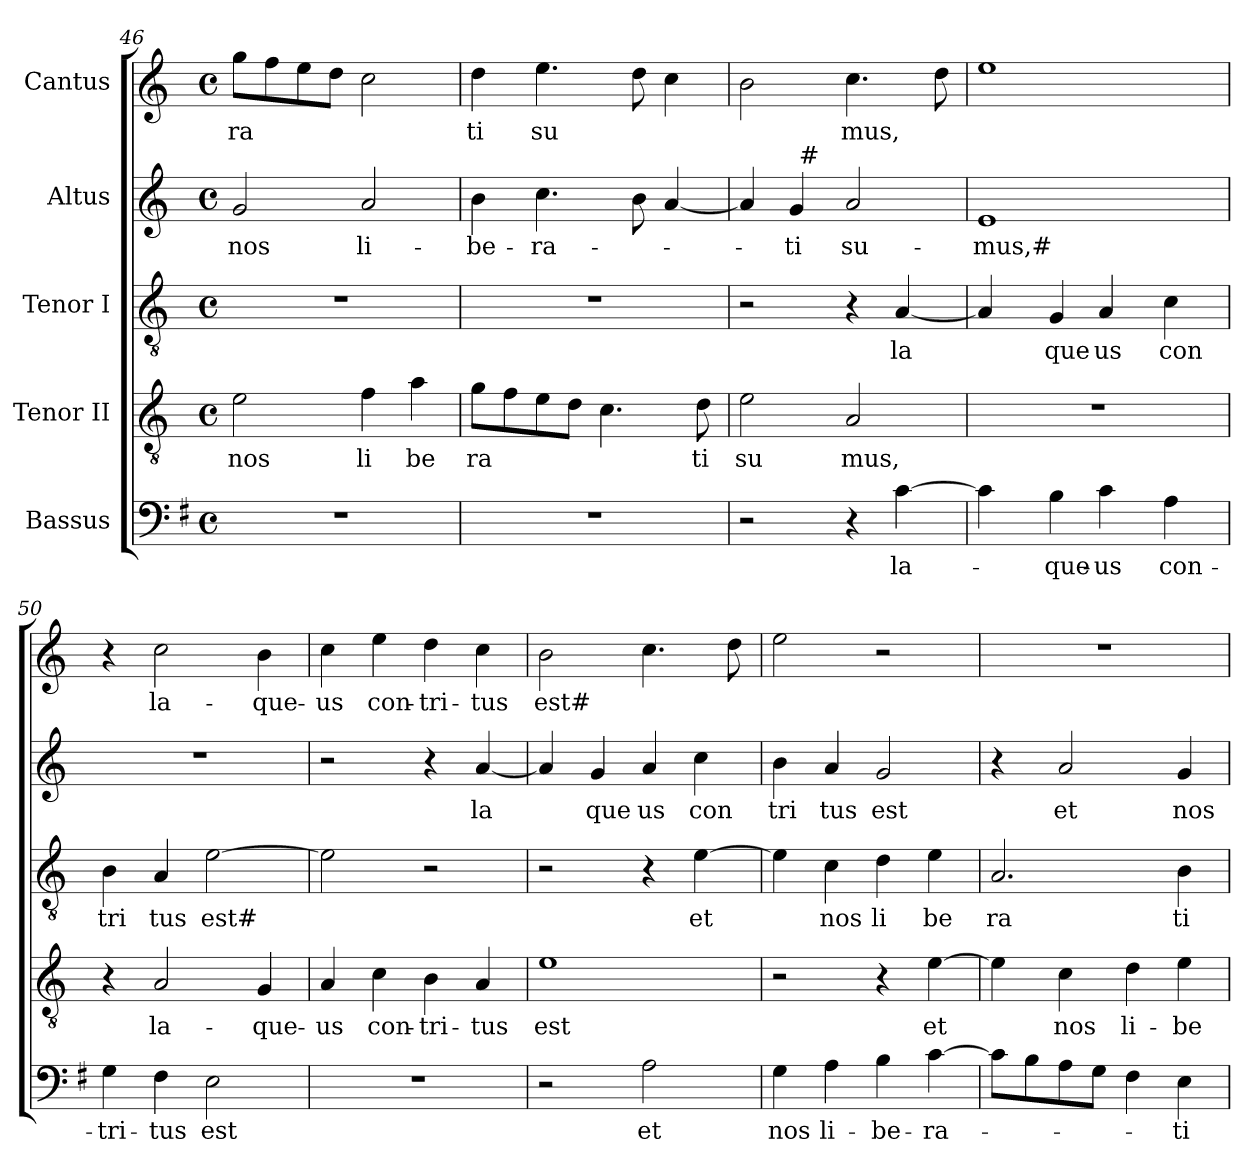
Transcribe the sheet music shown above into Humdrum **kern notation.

**kern	**text	**kern	**text	**kern	**text	**kern	**text	**kern	**text
*part5	*part5	*part4	*part4	*part3	*part3	*part2	*part2	*part1	*part1
*staff5	*staff5	*staff4	*staff4	*staff3	*staff3	*staff2	*staff2	*staff1	*staff1
*I"Bassus	*	*I"Tenor II	*	*I"Tenor I	*	*I"Altus	*	*I"Cantus	*
*clefF4	*	*clefGv2	*	*clefGv2	*	*clefG2	*	*clefG2	*
*ITrd-3c-5	*	*	*	*	*	*	*	*	*
*k[]	*	*	*	*	*	*k[]	*	*	*
*C:	*	*	*	*	*	*C:	*	*	*
*M4/4	*	*M4/4	*	*M4/4	*	*M4/4	*	*M4/4	*
*met(c)	*	*met(c)	*	*met(c)	*	*met(c)	*	*met(c)	*
=46	=46	=46	=46	=46	=46	=46	=46	=46	=46
!	!	!	!LO:LY:b:cj	!	!	!	!LO:LY:b:cj	!	!LO:LY:b:cj
1r	.	2e\	nos	1r	.	2g/	nos	8gg\L	ra
.	.	.	.	.	.	.	.	8ff\	.
.	.	.	.	.	.	.	.	8ee\	.
.	.	.	.	.	.	.	.	8dd\J	.
!	!	!	!LO:LY:b:cj	!	!	!	!LO:LY:b:cj	!	!
.	.	4f\	li	.	.	2a/	li-	2cc\	.
!	!	!	!LO:LY:b:cj	!	!	!	!	!	!
.	.	4a\	be	.	.	.	.	.	.
=47	=47	=47	=47	=47	=47	=47	=47	=47	=47
!	!	!	!LO:LY:b:cj	!	!	!	!LO:LY:b:cj	!	!LO:LY:b:cj
1r	.	8g\L	ra	1r	.	4b\	-be-	4dd\	ti
.	.	8f\	.	.	.	.	.	.	.
!	!	!	!	!	!	!	!LO:LY:b:cj	!	!LO:LY:b:cj
.	.	8e\	.	.	.	4.cc\	-ra-	4.ee\	su
.	.	8d\J	.	.	.	.	.	.	.
.	.	4.c\	.	.	.	.	.	.	.
.	.	.	.	.	.	8b\	.	8dd\	.
.	.	.	.	.	.	[<4a/	.	4cc\	.
!	!	!	!LO:LY:b:cj	!	!	!	!	!	!
.	.	8d\	ti	.	.	.	.	.	.
=48	=48	=48	=48	=48	=48	=48	=48	=48	=48
!	!	!	!LO:LY:b:cj	!	!	!	!	!	!
*	*	*	*	*	*	*^	*	*	*
2r	.	2e\	su	2r	.	4a/]	4ryy	.	2b\	.
!	!	!	!	!	!	!	!	!LO:LY:b:cj	!	!
.	.	.	.	.	.	4g/	64ryy	-ti	.	.
!	!	!	!	!	!	!	!LO:TX:a:t=#	!	!	!
.	.	.	.	.	.	.	2ryy	.	.	.
!	!	!	!LO:LY:b:cj	!	!	!	!	!LO:LY:b:cj	!	!LO:LY:b
4r	.	2A/	mus,	4r	.	2a/	.	su-	4.cc\	mus,
!	!LO:LY:b:cj	!	!	!	!LO:LY:b:cj	!	!	!	!	!
[>4f\	la-	.	.	[>4A/	la	.	.	.	.	.
.	.	.	.	.	.	.	8...ryy	.	.	.
.	.	.	.	.	.	.	.	.	8dd\	.
!!LO:LB:g=z
=49	=49	=49	=49	=49	=49	=49	=49	=49	=49	=49
!	!	!	!	!	!	!	!	!LO:LY:b:cj	!	!
*	*	*	*	*	*	*v	*v	*	*^	*
4f\]	.	1r	.	4A/]	.	1e	-mus,#	1ee	8ryy	.
.	.	.	.	.	.	.	.	.	64ryy	.
.	.	.	.	.	.	.	.	.	2ryy	.
!	!LO:LY:b:cj	!	!	!	!LO:LY:b:cj	!	!	!	!	!
4e\	-que-	.	.	4G/	que	.	.	.	.	.
!	!LO:LY:b:cj	!	!	!	!LO:LY:b:cj	!	!	!	!	!
4f\	-us	.	.	4A/	us	.	.	.	.	.
.	.	.	.	.	.	.	.	.	4ryy	.
!	!LO:LY:b:cj	!	!	!	!LO:LY:b:cj	!	!	!	!	!
4d\	con-	.	.	4c\	con	.	.	.	.	.
.	.	.	.	.	.	.	.	.	16..ryy	.
=50	=50	=50	=50	=50	=50	=50	=50	=50	=50	=50
!	!LO:LY:b:cj	!	!	!	!LO:LY:b:cj	!	!	!	!	!
*	*	*	*	*	*	*	*	*v	*v	*
4c\	-tri-	4r	.	4B\	tri	1r	.	4r	.
!	!LO:LY:b:cj	!	!LO:LY:b:cj	!	!LO:LY:b:cj	!	!	!	!LO:LY:b:cj
4B\	-tus	2A/	la-	4A/	tus	.	.	2cc\	la-
!	!LO:LY:b:cj	!	!	!	!LO:LY:b	!	!	!	!
2A\	est	.	.	[>2e\	est#	.	.	.	.
!	!	!	!LO:LY:b:cj	!	!	!	!	!	!LO:LY:b:cj
.	.	4G/	-que-	.	.	.	.	4b\	-que-
=51	=51	=51	=51	=51	=51	=51	=51	=51	=51
!	!	!	!LO:LY:b:cj	!	!	!	!	!	!LO:LY:b:cj
1r	.	4A/	-us	2e\]	.	2r	.	4cc\	-us
!	!	!	!LO:LY:b:cj	!	!	!	!	!	!LO:LY:b:cj
.	.	4c\	con-	.	.	.	.	4ee\	con-
!	!	!	!LO:LY:b:cj	!	!	!	!	!	!LO:LY:b:cj
.	.	4B\	-tri-	2r	.	4r	.	4dd\	-tri-
!	!	!	!LO:LY:b:cj	!	!	!	!LO:LY:b:cj	!	!LO:LY:b:cj
.	.	4A/	-tus	.	.	[<4a/	la	4cc\	-tus
=52	=52	=52	=52	=52	=52	=52	=52	=52	=52
!	!	!	!LO:LY:b:cj	!	!	!	!	!	!LO:LY:b
2r	.	1e	est	2r	.	4a/]	.	2b\	est#
!	!	!	!	!	!	!	!LO:LY:b:cj	!	!
.	.	.	.	.	.	4g/	que	.	.
!	!LO:LY:b:cj	!	!	!	!	!	!LO:LY:b:cj	!	!
2d\	et	.	.	4r	.	4a/	us	4.cc\	.
!	!	!	!	!	!LO:LY:b:cj	!	!LO:LY:b:cj	!	!
.	.	.	.	[>4e\	et	4cc\	con	.	.
.	.	.	.	.	.	.	.	8dd\	.
=53	=53	=53	=53	=53	=53	=53	=53	=53	=53
!	!LO:LY:b:cj	!	!	!	!	!	!LO:LY:b:cj	!	!
4c\	nos	2r	.	4e\]	.	4b\	tri	2ee\	.
!	!LO:LY:b:cj	!	!	!	!LO:LY:b:cj	!	!LO:LY:b:cj	!	!
4d\	li-	.	.	4c\	nos	4a/	tus	.	.
!	!LO:LY:b:cj	!	!	!	!LO:LY:b:cj	!	!LO:LY:b:cj	!	!
4e\	-be-	4r	.	4d\	li	2g/	est	2r	.
!	!LO:LY:b:cj	!	!LO:LY:b:cj	!	!LO:LY:b:cj	!	!	!	!
[>4f\	-ra-	[>4e\	et	4e\	be	.	.	.	.
=54	=54	=54	=54	=54	=54	=54	=54	=54	=54
!	!	!	!	!	!LO:LY:b:cj	!	!	!	!
8f\L]	.	4e\]	.	2.A/	ra	4r	.	1r	.
8e\	.	.	.	.	.	.	.	.	.
!	!	!	!LO:LY:b:cj	!	!	!	!LO:LY:b:cj	!	!
8d\	.	4c\	nos	.	.	2a/	et	.	.
8c\J	.	.	.	.	.	.	.	.	.
!	!	!	!LO:LY:b:cj	!	!	!	!	!	!
4B\	.	4d\	li-	.	.	.	.	.	.
!	!LO:LY:b:cj	!	!LO:LY:b:cj	!	!LO:LY:b:cj	!	!LO:LY:b:cj	!	!
4A\	-ti	4e\	-be-	4B\	ti	4g/	nos	.	.
=	=	=	=	=	=	=	=	=	=
*-	*-	*-	*-	*-	*-	*-	*-	*-	*-
